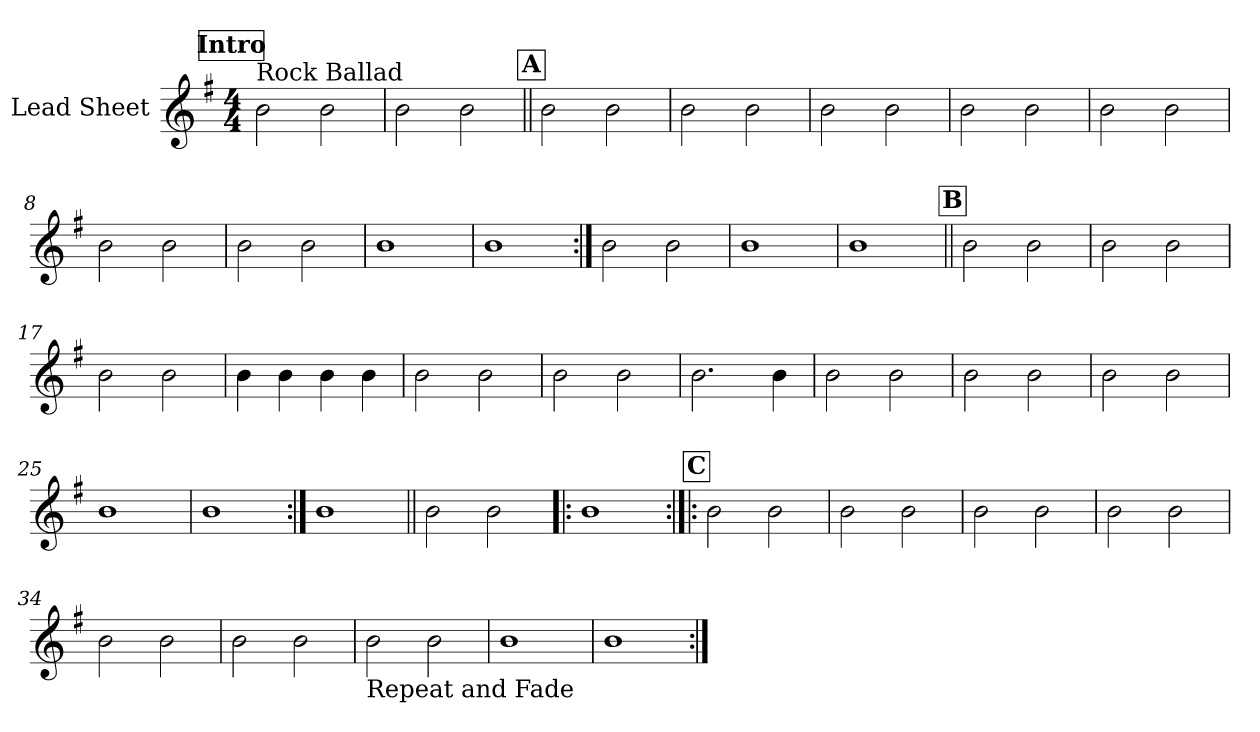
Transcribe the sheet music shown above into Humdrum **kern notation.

**kern
*part1
*staff1
*I"Lead Sheet
*clefG2
*k[f#]
*G:
*M4/4
*MM83
!!LO:REH:place=s1:a:fs=14:t=Intro
=1
!LO:TX:a:t=Rock Ballad
2b\
2b\
=2
2b\
2b\
!!LO:LB:g=z
!!LO:REH:place=s1:a:fs=14:t=A
=3||
2b\
2b\
=4
2b\
2b\
=5
2b\
2b\
=6
2b\
2b\
!!LO:LB:g=z
=7
2b\
2b\
=8
2b\
2b\
=9
2b\
2b\
=10
1b
!!LO:LB:g=z
=11
1b
=12:|!
2b\
2b\
=13
1b
=14
1b
!!LO:LB:g=z
!!LO:REH:place=s1:a:fs=14:t=B
=15||
2b\
2b\
=16
2b\
2b\
=17
2b\
2b\
=18
4b\
4b\
4b\
4b\
!!LO:LB:g=z
=19
2b\
2b\
=20
2b\
2b\
=21
2.b\
4b\
=22
2b\
2b\
!!LO:LB:g=z
=23
2b\
2b\
=24
2b\
2b\
=25
1b
=26
1b
=27:|!
1b
!!LO:LB:g=z
=28||
2b\
2b\
=29!|:
1b
!!LO:REH:place=s1:a:fs=14:t=C
=30:|!|:
2b\
2b\
=31
2b\
2b\
!!LO:LB:g=z
=32
2b\
2b\
=33
2b\
2b\
=34
2b\
2b\
=35
2b\
2b\
!!LO:LB:g=z
=36
!LO:TX:b:t=Repeat and Fade
2b\
2b\
=37
1b
=38
1b
=:|!
*-
